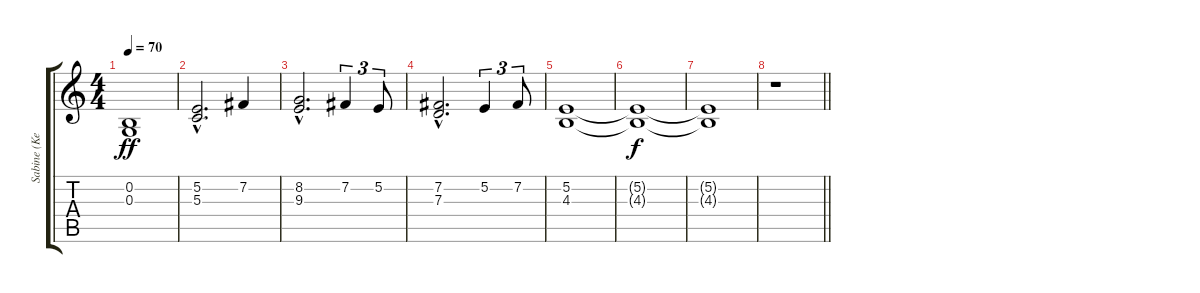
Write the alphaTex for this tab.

\track ("Sabine (KeybMid)" "Sabine (Ke") {instrument stringensemble1}
\staff {score tabs}
\tuning (E4 B3 G3 D3 A2 E2) {hide}
\ts (4 4)
\tempo 70
\clef g2
\ks c
(0.2 0.3).1{dy ff} |
(5.2{hac} 5.3{hac}).2{d} 7.2.4 |
(8.2{hac} 9.3{hac}).2{d} 7.2.4{tu (3 2)} 5.2.8{tu (3 2)} |
(7.2{hac} 7.3{hac}).2{d} 5.2.4{tu (3 2)} 7.2.8{tu (3 2)} |
(5.2 4.3).1 |
(5.2{t} 4.3{t}).1{dy f} |
(5.2{t} 4.3{t}).1 |
\barLineRight lightlight
r.1{volume 14}
